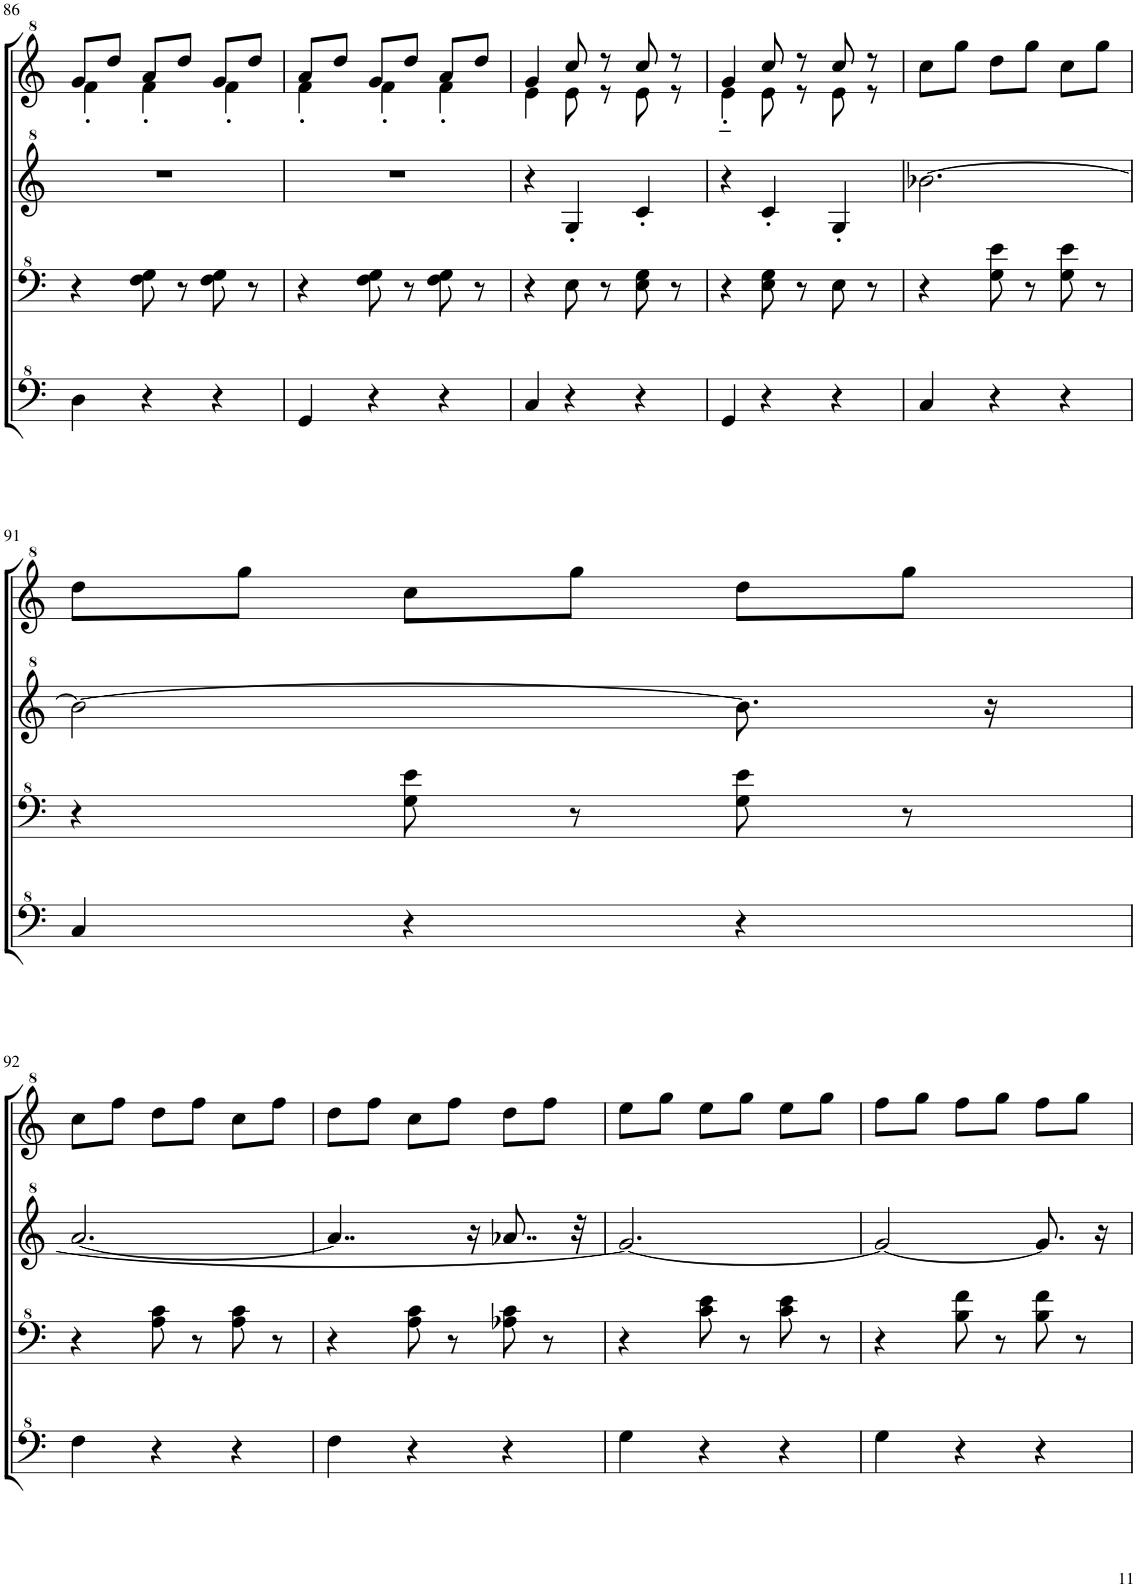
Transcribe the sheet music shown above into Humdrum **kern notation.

**kern	**kern	**kern	**kern
*part1	*part1	*part1	*part1
*staff4	*staff3	*staff2	*staff1
*I"Model III	*	*	*
!!LO:PB:g=z
*clefF^4	*clefF^4	*clefG^2	*clefG^2
*k[]	*k[]	*k[]	*k[]
*M3/4	*M3/4	*M3/4	*M3/4
=86	=86	=86	=86
*	*	*	*^
4d\	4r	2.r	8gg/L	4ff'\
.	.	.	8ddd/J	.
4r	8f\ 8g\	.	8aa/L	4ff'\
.	8r	.	8ddd/J	.
4r	8f\ 8g\	.	8gg/L	4ff'\
.	8r	.	8ddd/J	.
=87	=87	=87	=87	=87
4G/	4r	2.r	8aa/L	4ff'\
.	.	.	8ddd/J	.
4r	8f\ 8g\	.	8gg/L	4ff'\
.	8r	.	8ddd/J	.
4r	8f\ 8g\	.	8aa/L	4ff'\
.	8r	.	8ddd/J	.
=88	=88	=88	=88	=88
4c/	4r	4r	4gg/	4ee\
4r	8e\	4g'/	8ccc/	8ee\
.	8r	.	8r	8r
4r	8e\ 8g\	4cc'/	8ccc/	8ee\
.	8r	.	8r	8r
=89	=89	=89	=89	=89
4G/	4r	4r	4gg/	4ee'~\
4r	8e\ 8g\	4cc'/	8ccc/	8ee\
.	8r	.	8r	8r
4r	8e\	4g'/	8ccc/	8ee\
.	8r	.	8r	8r
*	*	*	*v	*v
=90	=90	=90	=90
4c/	4r	[2.bb-X\	8ccc\L
.	.	.	8ggg\J
4r	8g\ 8ee\	.	8ddd\L
.	8r	.	8ggg\J
4r	8g\ 8ee\	.	8ccc\L
.	8r	.	8ggg\J
!!LO:LB:g=z
=91	=91	=91	=91
4c/	4r	2bb-\_	8ddd\L
.	.	.	8ggg\J
4r	8g\ 8ee\	.	8ccc\L
.	8r	.	8ggg\J
4r	8g\ 8ee\	8.bb-\]	8ddd\L
.	8r	.	8ggg\J
.	.	16r	.
!!LO:LB:g=z
=92	=92	=92	=92
4f\	4r	[2.aa/	8ccc\L
.	.	.	8fff\J
4r	8a\ 8cc\	.	8ddd\L
.	8r	.	8fff\J
4r	8a\ 8cc\	.	8ccc\L
.	8r	.	8fff\J
=93	=93	=93	=93
4f\	4r	4..aa/]	8ddd\L
.	.	.	8fff\J
4r	8a\ 8cc\	.	8ccc\L
.	8r	.	8fff\J
.	.	16r	.
4r	8a-X\ 8cc\	8..aa-X/	8ddd\L
.	8r	.	8fff\J
.	.	32r	.
=94	=94	=94	=94
4g\	4r	2.gg/_	8eee\L
.	.	.	8ggg\J
4r	8cc\ 8ee\	.	8eee\L
.	8r	.	8ggg\J
4r	8cc\ 8ee\	.	8eee\L
.	8r	.	8ggg\J
=95	=95	=95	=95
4g\	4r	2gg/_	8fff\L
.	.	.	8ggg\J
4r	8b\ 8ff\	.	8fff\L
.	8r	.	8ggg\J
4r	8b\ 8ff\	8.gg/]	8fff\L
.	8r	.	8ggg\J
.	.	16r	.
=	=	=	=
*-	*-	*-	*-
